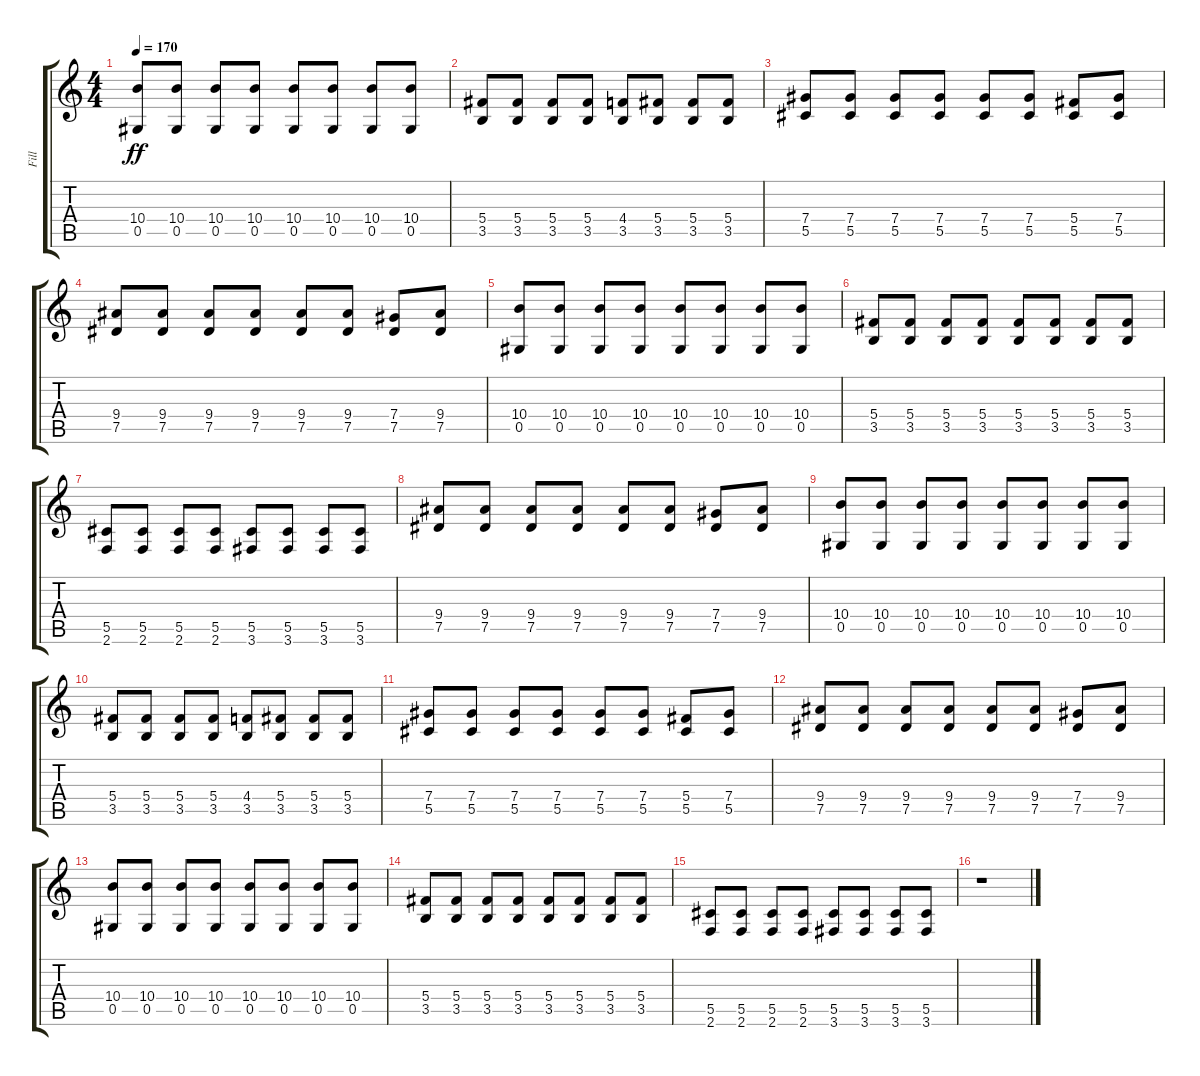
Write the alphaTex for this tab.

\track ("Fill" "Fill") {instrument overdrivenguitar}
\staff {score tabs}
\tuning (Eb4 Bb3 Gb3 Db3 Ab2 Eb2) {hide}
\ts (4 4)
\tempo 170
\clef g2
\ks c
(10.4 0.5).8{dy ff} (10.4 0.5).8 (10.4 0.5).8 (10.4 0.5).8 (10.4 0.5).8 (10.4 0.5).8 (10.4 0.5).8 (10.4 0.5).8 |
(5.4 3.5).8 (5.4 3.5).8 (5.4 3.5).8 (5.4 3.5).8 (4.4 3.5).8 (5.4 3.5).8 (5.4 3.5).8 (5.4 3.5).8 |
(7.4 5.5).8 (7.4 5.5).8 (7.4 5.5).8 (7.4 5.5).8 (7.4 5.5).8 (7.4 5.5).8 (5.4 5.5).8 (7.4 5.5).8 |
(9.4 7.5).8 (9.4 7.5).8 (9.4 7.5).8 (9.4 7.5).8 (9.4 7.5).8 (9.4 7.5).8 (7.4 7.5).8 (9.4 7.5).8 |
(10.4 0.5).8 (10.4 0.5).8 (10.4 0.5).8 (10.4 0.5).8 (10.4 0.5).8 (10.4 0.5).8 (10.4 0.5).8 (10.4 0.5).8 |
(5.4 3.5).8 (5.4 3.5).8 (5.4 3.5).8 (5.4 3.5).8 (5.4 3.5).8 (5.4 3.5).8 (5.4 3.5).8 (5.4 3.5).8 |
(5.5 2.6).8 (5.5 2.6).8 (5.5 2.6).8 (5.5 2.6).8 (5.5 3.6).8 (5.5 3.6).8 (5.5 3.6).8 (5.5 3.6).8 |
(9.4 7.5).8 (9.4 7.5).8 (9.4 7.5).8 (9.4 7.5).8 (9.4 7.5).8 (9.4 7.5).8 (7.4 7.5).8 (9.4 7.5).8 |
(10.4 0.5).8 (10.4 0.5).8 (10.4 0.5).8 (10.4 0.5).8 (10.4 0.5).8 (10.4 0.5).8 (10.4 0.5).8 (10.4 0.5).8 |
(5.4 3.5).8 (5.4 3.5).8 (5.4 3.5).8 (5.4 3.5).8 (4.4 3.5).8 (5.4 3.5).8 (5.4 3.5).8 (5.4 3.5).8 |
(7.4 5.5).8 (7.4 5.5).8 (7.4 5.5).8 (7.4 5.5).8 (7.4 5.5).8 (7.4 5.5).8 (5.4 5.5).8 (7.4 5.5).8 |
(9.4 7.5).8 (9.4 7.5).8 (9.4 7.5).8 (9.4 7.5).8 (9.4 7.5).8 (9.4 7.5).8 (7.4 7.5).8 (9.4 7.5).8 |
(10.4 0.5).8 (10.4 0.5).8 (10.4 0.5).8 (10.4 0.5).8 (10.4 0.5).8 (10.4 0.5).8 (10.4 0.5).8 (10.4 0.5).8 |
(5.4 3.5).8 (5.4 3.5).8 (5.4 3.5).8 (5.4 3.5).8 (5.4 3.5).8 (5.4 3.5).8 (5.4 3.5).8 (5.4 3.5).8 |
(5.5 2.6).8 (5.5 2.6).8 (5.5 2.6).8 (5.5 2.6).8 (5.5 3.6).8 (5.5 3.6).8 (5.5 3.6).8 (5.5 3.6).8 |
r.1
